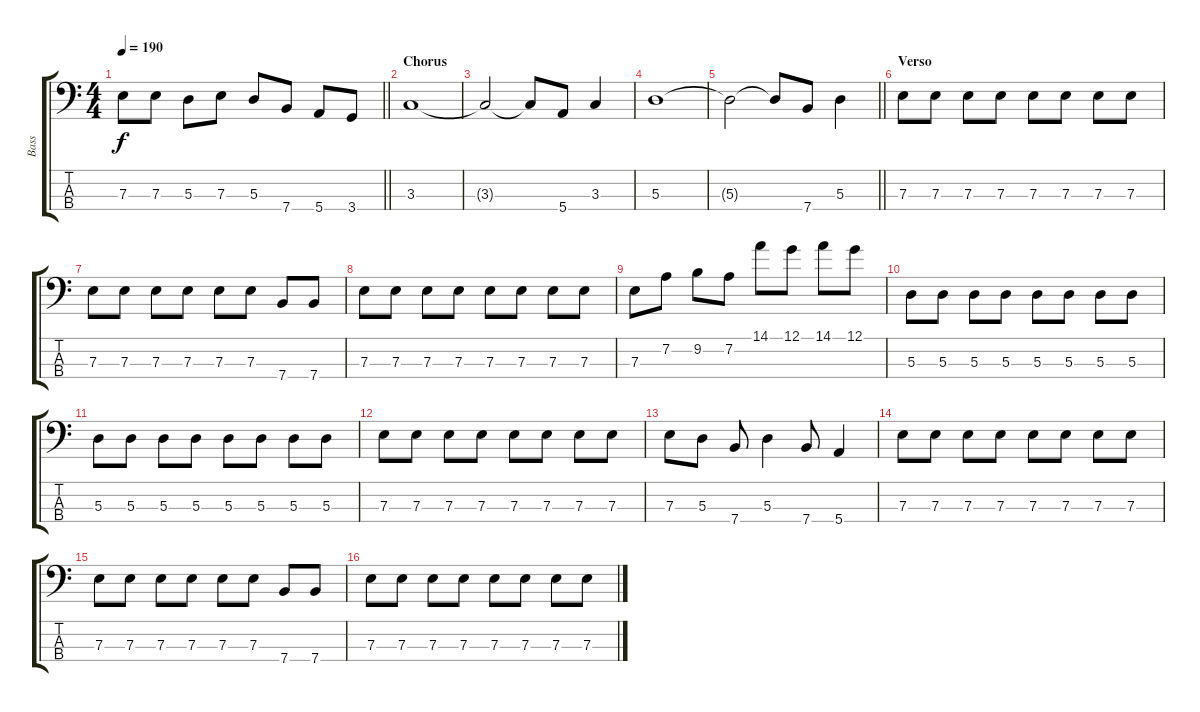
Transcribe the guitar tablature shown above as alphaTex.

\track ("Bass" "Bass") {instrument electricbassfinger}
\staff {score tabs}
\tuning (G2 D2 A1 E1) {hide}
\ts (4 4)
\tempo 190
\clef f4
\barLineRight lightlight
\ks c
7.3.8{dy f} 7.3.8 5.3.8 7.3.8 5.3.8 7.4.8 5.4.8 3.4.8 |
\section ("" "Chorus")
3.3.1 |
3.3{t}.2 3.3{t}.8 5.4.8 3.3.4 |
5.3.1 |
\barLineRight lightlight
5.3{t}.2 5.3{t}.8 7.4.8 5.3.4 |
\section ("" "Verso")
7.3.8 7.3.8 7.3.8 7.3.8 7.3.8 7.3.8 7.3.8 7.3.8 |
7.3.8 7.3.8 7.3.8 7.3.8 7.3.8 7.3.8 7.4.8 7.4.8 |
7.3.8 7.3.8 7.3.8 7.3.8 7.3.8 7.3.8 7.3.8 7.3.8 |
7.3.8 7.2.8 9.2.8 7.2.8 14.1.8 12.1.8 14.1.8 12.1.8 |
5.3.8 5.3.8 5.3.8 5.3.8 5.3.8 5.3.8 5.3.8 5.3.8 |
5.3.8 5.3.8 5.3.8 5.3.8 5.3.8 5.3.8 5.3.8 5.3.8 |
7.3.8 7.3.8 7.3.8 7.3.8 7.3.8 7.3.8 7.3.8 7.3.8 |
7.3.8 5.3.8 7.4.8 5.3.4 7.4.8 5.4.4 |
7.3.8 7.3.8 7.3.8 7.3.8 7.3.8 7.3.8 7.3.8 7.3.8 |
7.3.8 7.3.8 7.3.8 7.3.8 7.3.8 7.3.8 7.4.8 7.4.8 |
7.3.8 7.3.8 7.3.8 7.3.8 7.3.8 7.3.8 7.3.8 7.3.8
